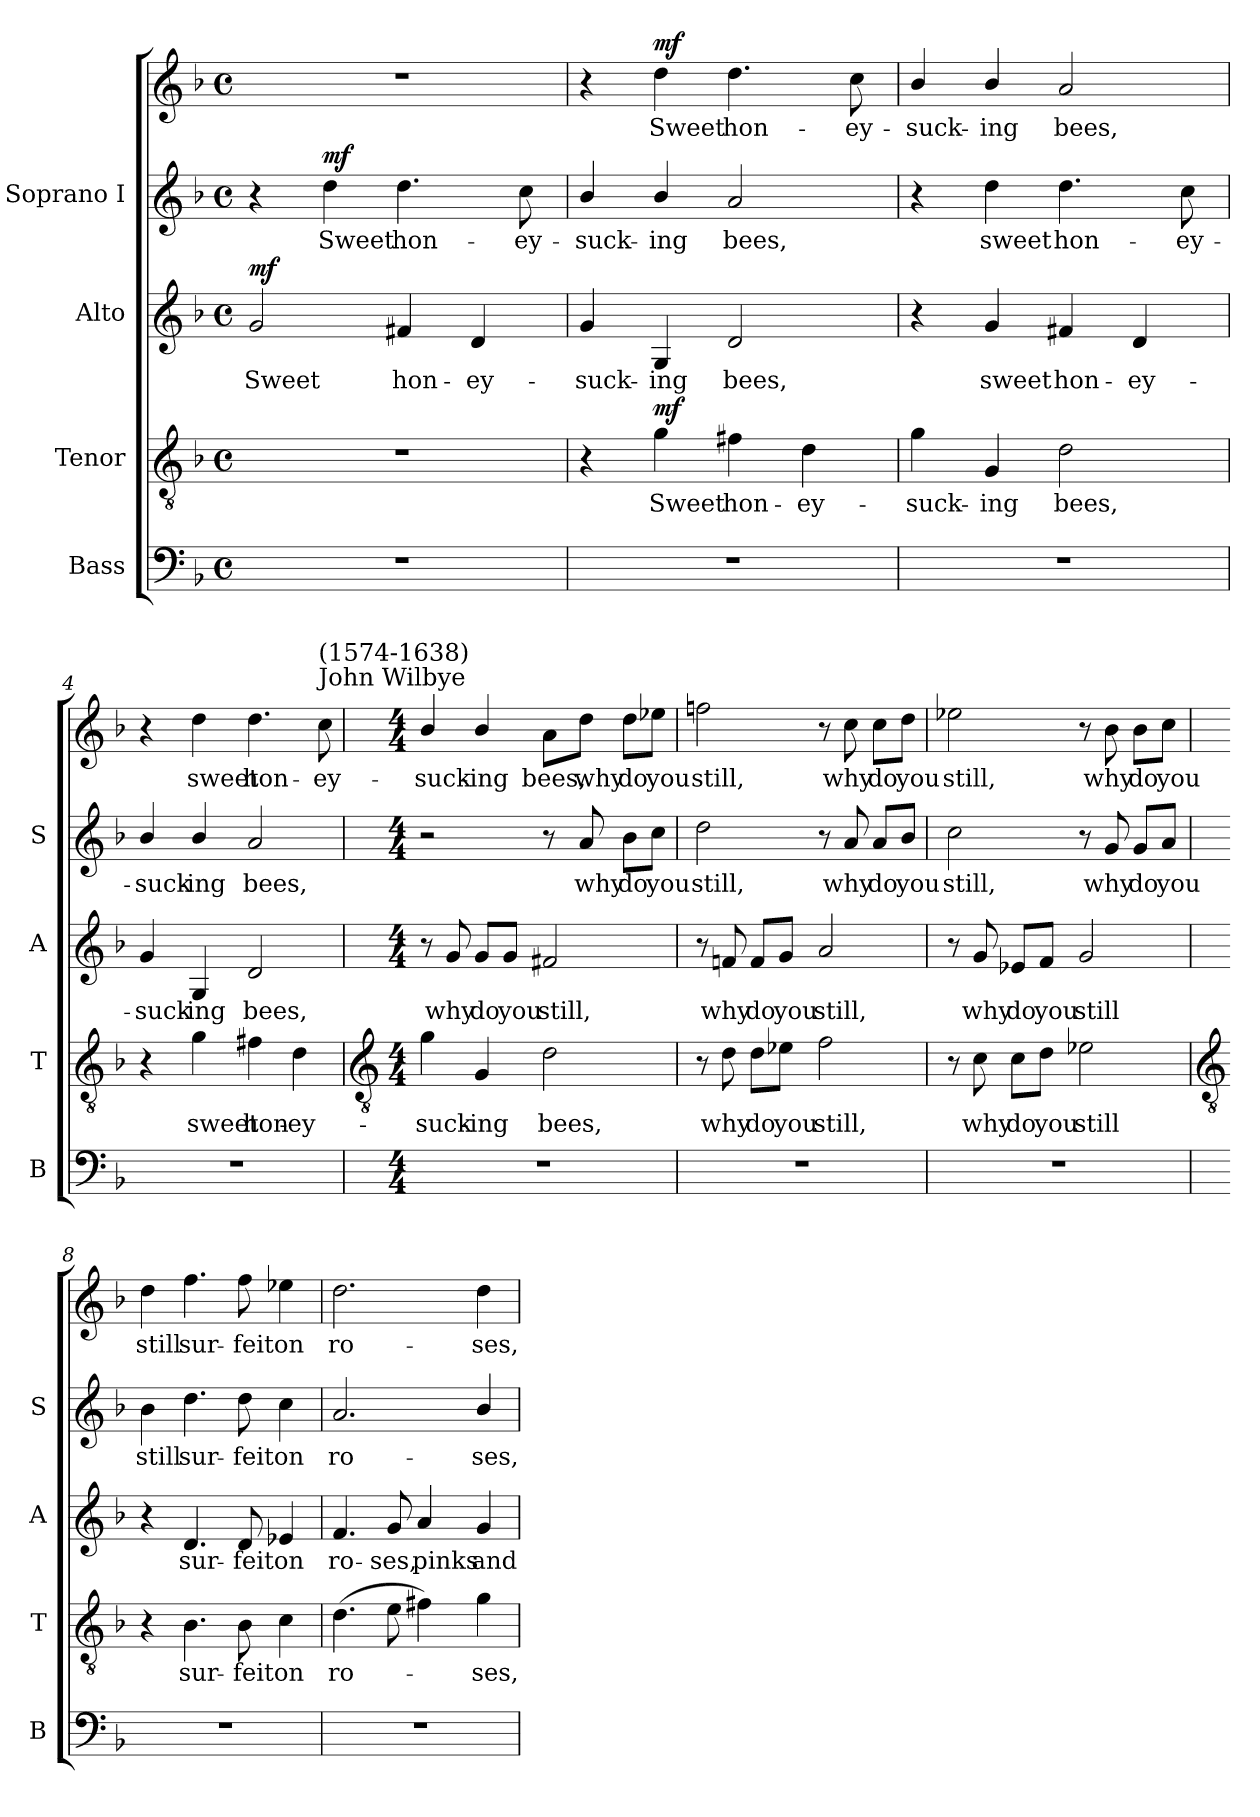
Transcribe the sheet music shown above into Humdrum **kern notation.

**kern	**kern	**text	**dynam	**kern	**text	**dynam	**kern	**text	**kern	**text	**dynam
*part4	*part3	*part3	*part3	*part2	*part2	*part2	*part1	*part1	*part1	*part1	*part1
*staff5	*staff4	*staff4	*staff4	*staff3	*staff3	*staff3	*staff2	*staff2	*staff1	*staff1	*staff1/2
*I"Bass	*I"Tenor	*	*	*I"Alto	*	*	*I"Soprano I	*	*	*	*
*I'B	*I'T	*	*	*I'A	*	*	*I'S	*	*	*	*
*clefF4	*clefGv2	*	*	*clefG2	*	*	*clefG2	*	*clefG2	*	*
*k[b-]	*k[b-]	*	*	*k[b-]	*	*	*k[b-]	*	*k[b-]	*	*
*F:	*F:	*	*	*F:	*	*	*F:	*	*F:	*	*
*M4/4	*M4/4	*	*	*M4/4	*	*	*M4/4	*	*M4/4	*	*
*met(c)	*met(c)	*	*	*met(c)	*	*	*met(c)	*	*met(c)	*	*
*MM126	*MM126	*	*	*MM126	*	*	*MM126	*	*MM126	*	*
=1	=1	=1	=1	=1	=1	=1	=1	=1	=1	=1	=1
!	!	!	!	!	!LO:LY:b	!LO:DY:a	!	!	!	!	!
1r	1r	.	.	2g/	Sweet	mf	4r	.	1r	.	.
!	!	!	!	!	!	!	!	!LO:LY:b	!	!	!LO:DY:a=2
.	.	.	.	.	.	.	4dd\	Sweet	.	.	mf
!	!	!	!	!	!LO:LY:b	!	!	!LO:LY:b	!	!	!
.	.	.	.	4f#X/	hon-	.	4.dd\	hon-	.	.	.
!	!	!	!	!	!LO:LY:b	!	!	!	!	!	!
.	.	.	.	4d/	-ey-	.	.	.	.	.	.
!	!	!	!	!	!	!	!	!LO:LY:b	!	!	!
.	.	.	.	.	.	.	8cc\	-ey-	.	.	.
=2	=2	=2	=2	=2	=2	=2	=2	=2	=2	=2	=2
!	!	!	!	!	!LO:LY:b	!	!	!LO:LY:b	!	!	!
1r	4r	.	.	4g/	-suck-	.	4b-/	-suck-	4r	.	.
!	!	!LO:LY:b	!LO:DY:b	!	!LO:LY:b	!	!	!LO:LY:b	!	!LO:LY:b	!LO:DY:a
.	4g\	Sweet	mf	4G/	-ing	.	4b-/	-ing	4dd\	-Sweet	mf
!	!	!LO:LY:b	!	!	!LO:LY:b	!	!	!LO:LY:b	!	!LO:LY:b	!
.	4f#X\	hon-	.	2d/	bees,	.	2a/	bees,	4.dd\	hon-	.
!	!	!LO:LY:b	!	!	!	!	!	!	!	!	!
.	4d\	-ey-	.	.	.	.	.	.	.	.	.
!	!	!	!	!	!	!	!	!	!	!LO:LY:b	!
.	.	.	.	.	.	.	.	.	8cc\	-ey-	.
=3	=3	=3	=3	=3	=3	=3	=3	=3	=3	=3	=3
!	!	!LO:LY:b	!	!	!	!	!	!	!	!LO:LY:b	!
1r	4g\	-suck-	.	4r	.	.	4r	.	4b-/	suck-	.
!	!	!LO:LY:b	!	!	!LO:LY:b	!	!	!LO:LY:b	!	!LO:LY:b	!
.	4G/	-ing	.	4g/	sweet	.	4dd\	sweet	4b-/	-ing	.
!	!	!LO:LY:b	!	!	!LO:LY:b	!	!	!LO:LY:b	!	!LO:LY:b	!
.	2d\	bees,	.	4f#X/	hon-	.	4.dd\	hon-	2a/	bees,	.
!	!	!	!	!	!LO:LY:b	!	!	!	!	!	!
.	.	.	.	4d/	-ey-	.	.	.	.	.	.
!	!	!	!	!	!	!	!	!LO:LY:b	!	!	!
.	.	.	.	.	.	.	8cc\	-ey-	.	.	.
=4	=4	=4	=4	=4	=4	=4	=4	=4	=4	=4	=4
!	!	!	!	!	!LO:LY:b	!	!	!LO:LY:b	!	!	!
1r	4r	.	.	4g/	-suck-	.	4b-/	-suck-	4r	.	.
!	!	!LO:LY:b	!	!	!LO:LY:b	!	!	!LO:LY:b	!	!LO:LY:b	!
.	4g\	sweet	.	4G/	-ing	.	4b-/	-ing	4dd\	-sweet	.
!	!	!LO:LY:b	!	!	!LO:LY:b	!	!	!LO:LY:b	!	!LO:LY:b	!
.	4f#X\	hon-	.	2d/	bees,	.	2a/	bees,	4.dd\	hon-	.
!	!	!LO:LY:b	!	!	!	!	!	!	!	!	!
.	4d\	-ey-	.	.	.	.	.	.	.	.	.
!	!	!	!	!	!	!	!	!	!LO:TX:a:t=John Wilbye	!	!
!	!	!	!	!	!	!	!	!	!LO:TX:a:t=(1574-1638)	!	!
!	!	!	!	!	!	!	!	!	!	!LO:LY:b	!
.	.	.	.	.	.	.	.	.	8cc\	-ey-	.
!!LO:LB:g=z
=5	=5	=5	=5	=5	=5	=5	=5	=5	=5	=5	=5
*	*clefGv2	*	*	*	*	*	*	*	*	*	*
*M4/4	*M4/4	*	*	*M4/4	*	*	*M4/4	*	*M4/4	*	*
!	!	!LO:LY:b	!	!	!	!	!	!	!	!LO:LY:b	!
1r	4g\	-suck-	.	8r	.	.	2r	.	4b-/	suck-	.
!	!	!	!	!	!LO:LY:b	!	!	!	!	!	!
.	.	.	.	8g/	why	.	.	.	.	.	.
!	!	!LO:LY:b	!	!	!LO:LY:b	!	!	!	!	!LO:LY:b	!
.	4G/	-ing	.	8g/L	do	.	.	.	4b-/	-ing	.
!	!	!	!	!	!LO:LY:b	!	!	!	!	!	!
.	.	.	.	8g/J	you	.	.	.	.	.	.
!	!	!LO:LY:b	!	!	!LO:LY:b	!	!	!	!	!LO:LY:b	!
.	2d\	bees,	.	2f#X/	still,	.	8r	.	8a\L	bees,	.
!	!	!	!	!	!	!	!	!LO:LY:b	!	!LO:LY:b	!
.	.	.	.	.	.	.	8a/	why	8dd\J	why	.
!	!	!	!	!	!	!	!	!LO:LY:b	!	!LO:LY:b	!
.	.	.	.	.	.	.	8b-\L	do	8dd\L	do	.
!	!	!	!	!	!	!	!	!LO:LY:b	!	!LO:LY:b	!
.	.	.	.	.	.	.	8cc\J	you	8ee-X\J	you	.
=6	=6	=6	=6	=6	=6	=6	=6	=6	=6	=6	=6
!	!	!	!	!	!	!	!	!LO:LY:b	!	!LO:LY:b	!
1r	8r	.	.	8r	.	.	2dd\	still,	2ffn\	still,	.
!	!	!LO:LY:b	!	!	!LO:LY:b	!	!	!	!	!	!
.	8d\	why	.	8fn/	why	.	.	.	.	.	.
!	!	!LO:LY:b	!	!	!LO:LY:b	!	!	!	!	!	!
.	8d\L	do	.	8f/L	do	.	.	.	.	.	.
!	!	!LO:LY:b	!	!	!LO:LY:b	!	!	!	!	!	!
.	8e-X\J	you	.	8g/J	you	.	.	.	.	.	.
!	!	!LO:LY:b	!	!	!LO:LY:b	!	!	!	!	!	!
.	2f\	still,	.	2a/	still,	.	8r	.	8r	.	.
!	!	!	!	!	!	!	!	!LO:LY:b	!	!LO:LY:b	!
.	.	.	.	.	.	.	8a/	why	8cc\	why	.
!	!	!	!	!	!	!	!	!LO:LY:b	!	!LO:LY:b	!
.	.	.	.	.	.	.	8a/L	do	8cc\L	do	.
!	!	!	!	!	!	!	!	!LO:LY:b	!	!LO:LY:b	!
.	.	.	.	.	.	.	8b-/J	you	8dd\J	you	.
=7	=7	=7	=7	=7	=7	=7	=7	=7	=7	=7	=7
!	!	!	!	!	!	!	!	!LO:LY:b	!	!LO:LY:b	!
1r	8r	.	.	8r	.	.	2cc\	still,	2ee-X\	still,	.
!	!	!LO:LY:b	!	!	!LO:LY:b	!	!	!	!	!	!
.	8c\	why	.	8g/	why	.	.	.	.	.	.
!	!	!LO:LY:b	!	!	!LO:LY:b	!	!	!	!	!	!
.	8c\L	do	.	8e-X/L	do	.	.	.	.	.	.
!	!	!LO:LY:b	!	!	!LO:LY:b	!	!	!	!	!	!
.	8d\J	you	.	8f/J	you	.	.	.	.	.	.
!	!	!LO:LY:b	!	!	!LO:LY:b	!	!	!	!	!	!
.	2e-X\	still	.	2g/	still	.	8r	.	8r	.	.
!	!	!	!	!	!	!	!	!LO:LY:b	!	!LO:LY:b	!
.	.	.	.	.	.	.	8g/	why	8b-\	why	.
!	!	!	!	!	!	!	!	!LO:LY:b	!	!LO:LY:b	!
.	.	.	.	.	.	.	8g/L	do	8b-\L	do	.
!	!	!	!	!	!	!	!	!LO:LY:b	!	!LO:LY:b	!
.	.	.	.	.	.	.	8a/J	you	8cc\J	you	.
!!LO:PB:g=z
=8	=8	=8	=8	=8	=8	=8	=8	=8	=8	=8	=8
*	*clefGv2	*	*	*	*	*	*	*	*	*	*
!	!	!	!	!	!	!	!	!LO:LY:b	!	!LO:LY:b	!
1r	4r	.	.	4r	.	.	4b-\	still	4dd\	still	.
!	!	!LO:LY:b	!	!	!LO:LY:b	!	!	!LO:LY:b	!	!LO:LY:b	!
.	4.B-\	sur-	.	4.d/	sur-	.	4.dd\	sur-	4.ff\	sur-	.
!	!	!LO:LY:b	!	!	!LO:LY:b	!	!	!LO:LY:b	!	!LO:LY:b	!
.	8B-\	-feit	.	8d/	-feit	.	8dd\	-feit	8ff\	-feit	.
!	!	!LO:LY:b	!	!	!LO:LY:b	!	!	!LO:LY:b	!	!LO:LY:b	!
.	4c\	on	.	4e-X/	on	.	4cc\	on	4ee-X\	on	.
=9	=9	=9	=9	=9	=9	=9	=9	=9	=9	=9	=9
!	!	!LO:LY:b	!	!	!LO:LY:b	!	!	!LO:LY:b	!	!LO:LY:b	!
1r	(>4.d\	ro-	.	4.f/	ro-	.	2.a/	ro-	2.dd\	ro-	.
!	!	!	!	!	!LO:LY:b	!	!	!	!	!	!
.	8e\	.	.	8g/	-ses,	.	.	.	.	.	.
!	!	!	!	!	!LO:LY:b	!	!	!	!	!	!
.	4f#X\)	.	.	4a/	pinks	.	.	.	.	.	.
!	!	!LO:LY:b	!	!	!LO:LY:b	!	!	!LO:LY:b	!	!LO:LY:b	!
.	4g\	ses,	.	4g/	and	.	4b-/	-ses,	4dd\	-ses,	.
=	=	=	=	=	=	=	=	=	=	=	=
*-	*-	*-	*-	*-	*-	*-	*-	*-	*-	*-	*-
